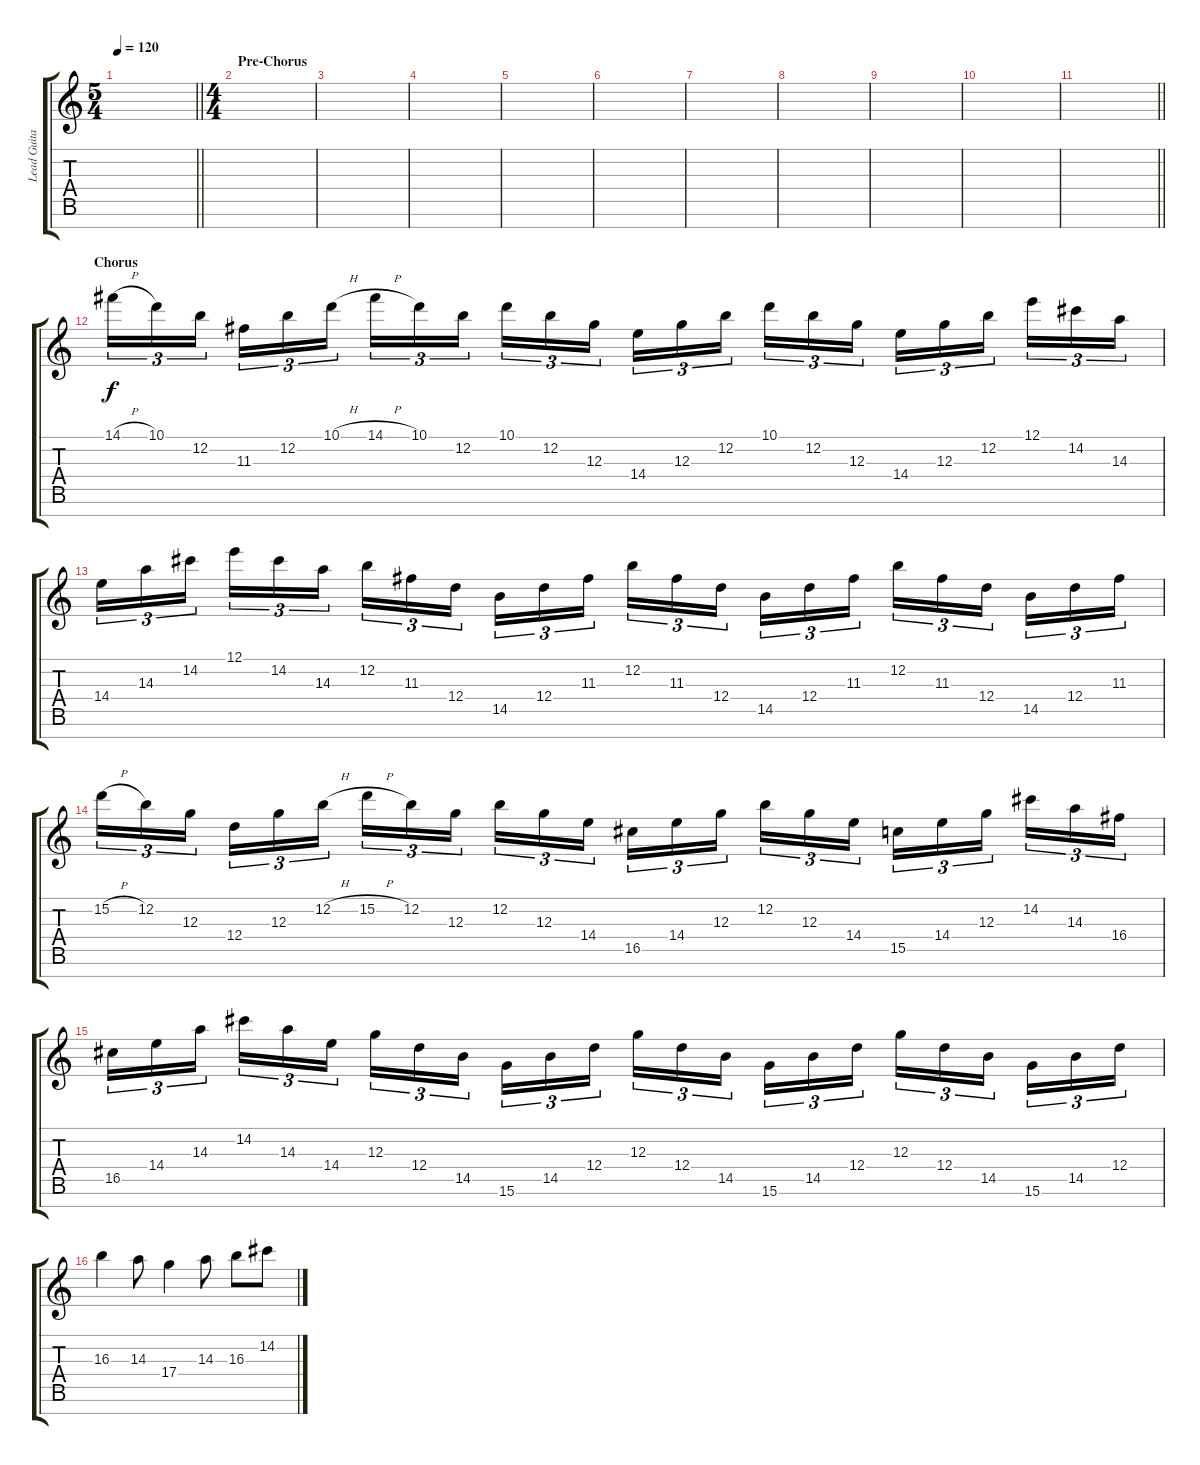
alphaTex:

\track ("Lead Guitar I" "Lead Guita") {instrument distortionguitar}
\staff {score tabs}
\tuning (E4 B3 G3 D3 A2 E2 B1) {hide}
\ts (5 4)
\tempo 120
\clef g2
\barLineRight lightlight
\ks c
|
\ts (4 4)
\section ("" "Pre-Chorus")
|
|
|
|
|
|
|
|
|
\barLineRight lightlight
|
\section ("" "Chorus")
14.1{h}.16{tu (3 2) balance 13} 10.1.16{tu (3 2)} 12.2.16{tu (3 2)} 11.3.16{tu (3 2)} 12.2.16{tu (3 2)} 10.1{h}.16{tu (3 2)} 14.1{h}.16{tu (3 2)} 10.1.16{tu (3 2)} 12.2.16{tu (3 2)} 10.1.16{tu (3 2)} 12.2.16{tu (3 2)} 12.3.16{tu (3 2)} 14.4.16{tu (3 2)} 12.3.16{tu (3 2)} 12.2.16{tu (3 2)} 10.1.16{tu (3 2)} 12.2.16{tu (3 2)} 12.3.16{tu (3 2)} 14.4.16{tu (3 2)} 12.3.16{tu (3 2)} 12.2.16{tu (3 2)} 12.1.16{tu (3 2)} 14.2.16{tu (3 2)} 14.3.16{tu (3 2)} |
14.4.16{tu (3 2)} 14.3.16{tu (3 2)} 14.2.16{tu (3 2)} 12.1.16{tu (3 2)} 14.2.16{tu (3 2)} 14.3.16{tu (3 2)} 12.2.16{tu (3 2)} 11.3.16{tu (3 2)} 12.4.16{tu (3 2)} 14.5.16{tu (3 2)} 12.4.16{tu (3 2)} 11.3.16{tu (3 2)} 12.2.16{tu (3 2)} 11.3.16{tu (3 2)} 12.4.16{tu (3 2)} 14.5.16{tu (3 2)} 12.4.16{tu (3 2)} 11.3.16{tu (3 2)} 12.2.16{tu (3 2)} 11.3.16{tu (3 2)} 12.4.16{tu (3 2)} 14.5.16{tu (3 2)} 12.4.16{tu (3 2)} 11.3.16{tu (3 2)} |
15.2{h}.16{tu (3 2)} 12.2.16{tu (3 2)} 12.3.16{tu (3 2)} 12.4.16{tu (3 2)} 12.3.16{tu (3 2)} 12.2{h}.16{tu (3 2)} 15.2{h}.16{tu (3 2)} 12.2.16{tu (3 2)} 12.3.16{tu (3 2)} 12.2.16{tu (3 2)} 12.3.16{tu (3 2)} 14.4.16{tu (3 2)} 16.5.16{tu (3 2)} 14.4.16{tu (3 2)} 12.3.16{tu (3 2)} 12.2.16{tu (3 2)} 12.3.16{tu (3 2)} 14.4.16{tu (3 2)} 15.5.16{tu (3 2)} 14.4.16{tu (3 2)} 12.3.16{tu (3 2)} 14.2.16{tu (3 2)} 14.3.16{tu (3 2)} 16.4.16{tu (3 2)} |
16.5.16{tu (3 2)} 14.4.16{tu (3 2)} 14.3.16{tu (3 2)} 14.2.16{tu (3 2)} 14.3.16{tu (3 2)} 14.4.16{tu (3 2)} 12.3.16{tu (3 2)} 12.4.16{tu (3 2)} 14.5.16{tu (3 2)} 15.6.16{tu (3 2)} 14.5.16{tu (3 2)} 12.4.16{tu (3 2)} 12.3.16{tu (3 2)} 12.4.16{tu (3 2)} 14.5.16{tu (3 2)} 15.6.16{tu (3 2)} 14.5.16{tu (3 2)} 12.4.16{tu (3 2)} 12.3.16{tu (3 2)} 12.4.16{tu (3 2)} 14.5.16{tu (3 2)} 15.6.16{tu (3 2)} 14.5.16{tu (3 2)} 12.4.16{tu (3 2)} |
16.3.4 14.3.8 17.4.4 14.3.8 16.3.8 14.2.8
